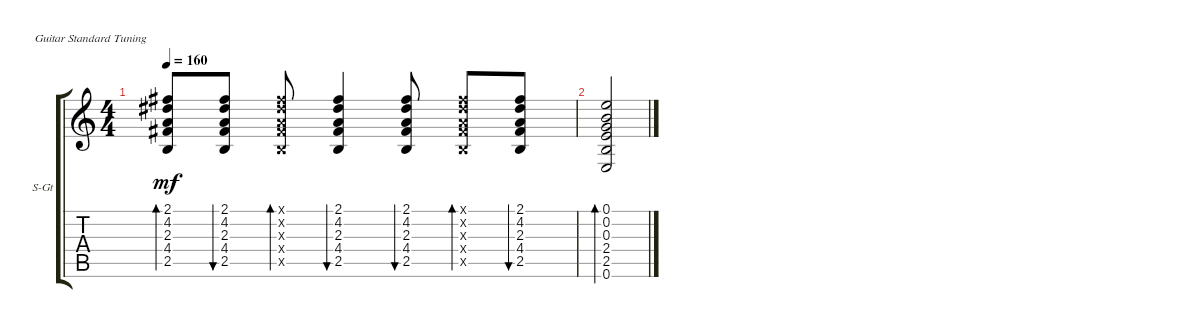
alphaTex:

\defaultSystemsLayout 4
\bracketExtendMode groupsimilarinstruments
\firstSystemTrackNameOrientation horizontal
\otherSystemsTrackNameOrientation horizontal
\track ("Steel Guitar" "S-Gt") {instrument acousticguitarsteel}
\staff {score tabs}
\tuning (E4 B3 G3 D3 A2 E2)
\ts (4 4)
\tempo 160
\clef g2
\ks c
(2.5 4.4 2.3 4.2 2.1).8{bd 114 dy mf} (2.5 4.4 2.3 4.2 2.1).8{bu 114} (2.5{x} 4.4{x} 2.3{x} 4.2{x} 2.1{x}).8{bd 114} (2.5 4.4 2.3 4.2 2.1).4{bu 114} (2.5 4.4 2.3 4.2 2.1).8{bu 114} (2.5{x} 4.4{x} 2.3{x} 4.2{x} 2.1{x}).8{bd 114} (2.5 4.4 2.3 4.2 2.1).8{bu 114} |
(0.6 2.5 2.4 0.3 0.2 0.1).2{bd 237}
